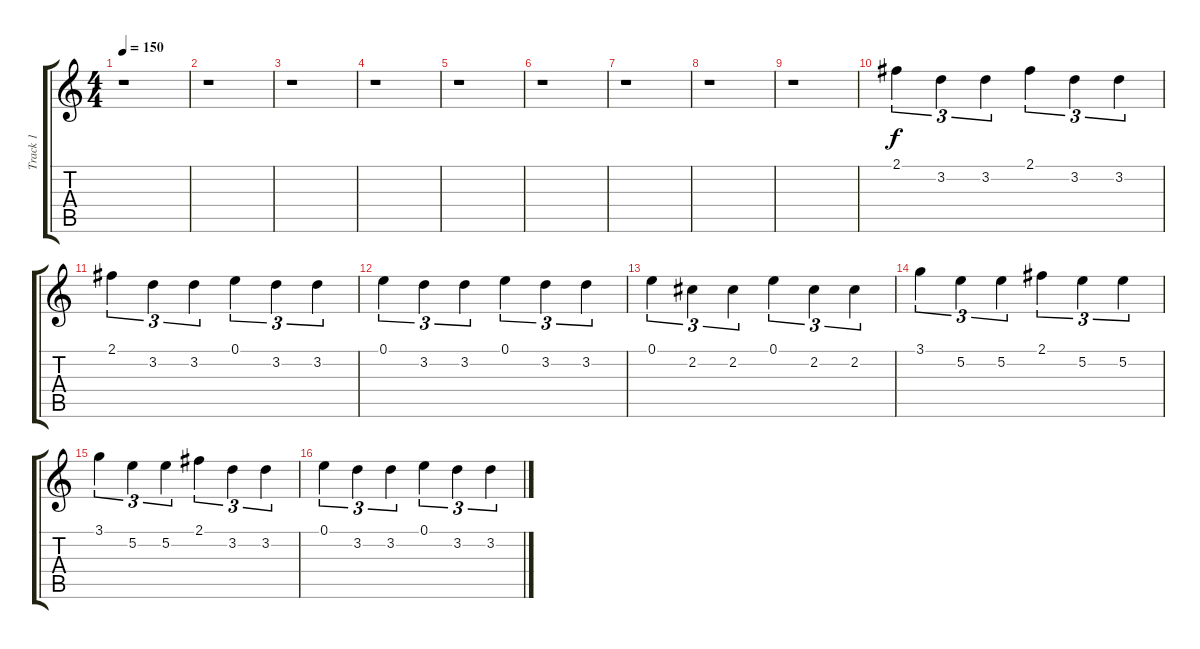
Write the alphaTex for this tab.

\track ("Track 1" "Track 1") {instrument distortionguitar}
\staff {score tabs}
\tuning (E4 B3 G3 D3 A2 E2) {hide}
\ts (4 4)
\tempo 150
\clef g2
\ks c
r.1{dy f instrument distortionguitar} |
r.1 |
r.1 |
r.1 |
r.1 |
r.1 |
r.1 |
r.1 |
r.1 |
2.1.4{tu (3 2) volume 8 instrument electricguitarclean} 3.2.4{tu (3 2)} 3.2.4{tu (3 2)} 2.1.4{tu (3 2)} 3.2.4{tu (3 2)} 3.2.4{tu (3 2)} |
2.1.4{tu (3 2)} 3.2.4{tu (3 2)} 3.2.4{tu (3 2)} 0.1.4{tu (3 2)} 3.2.4{tu (3 2)} 3.2.4{tu (3 2)} |
0.1.4{tu (3 2)} 3.2.4{tu (3 2)} 3.2.4{tu (3 2)} 0.1.4{tu (3 2)} 3.2.4{tu (3 2)} 3.2.4{tu (3 2)} |
0.1.4{tu (3 2)} 2.2.4{tu (3 2)} 2.2.4{tu (3 2)} 0.1.4{tu (3 2)} 2.2.4{tu (3 2)} 2.2.4{tu (3 2)} |
3.1.4{tu (3 2)} 5.2.4{tu (3 2)} 5.2.4{tu (3 2)} 2.1.4{tu (3 2)} 5.2.4{tu (3 2)} 5.2.4{tu (3 2)} |
3.1.4{tu (3 2)} 5.2.4{tu (3 2)} 5.2.4{tu (3 2)} 2.1.4{tu (3 2)} 3.2.4{tu (3 2)} 3.2.4{tu (3 2)} |
0.1.4{tu (3 2)} 3.2.4{tu (3 2)} 3.2.4{tu (3 2)} 0.1.4{tu (3 2)} 3.2.4{tu (3 2)} 3.2.4{tu (3 2)}
